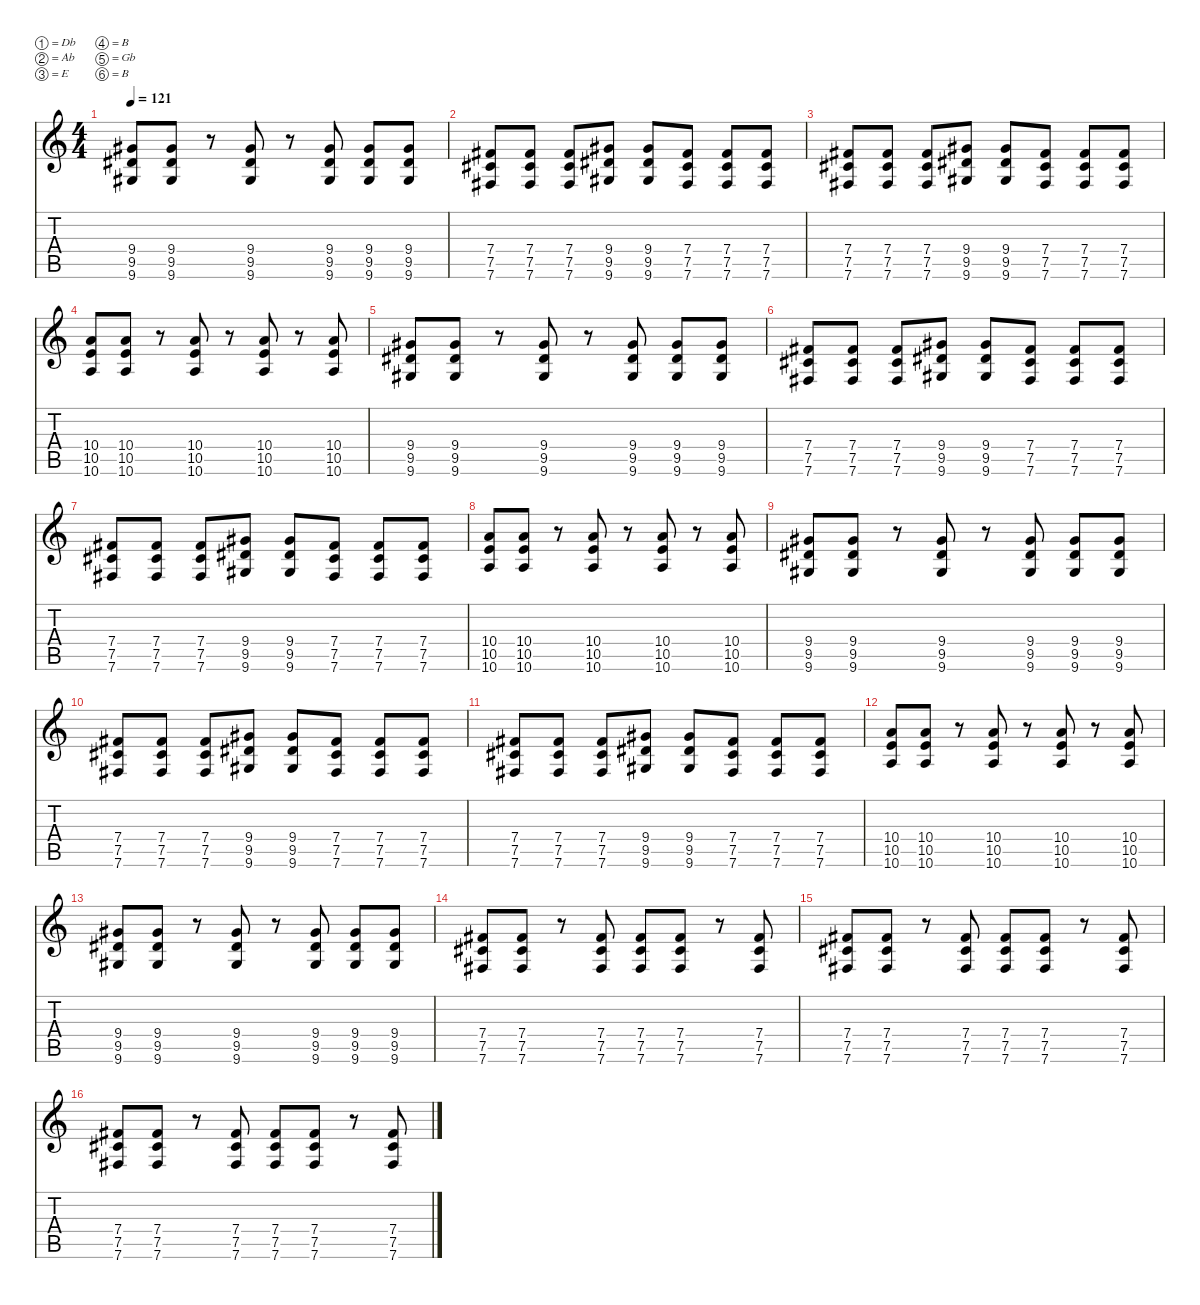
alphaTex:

\defaultSystemsLayout 4
\hideDynamics
\bracketExtendMode nobrackets
\singleTrackTrackNamePolicy hidden
\multiTrackTrackNamePolicy hidden
\firstSystemTrackNameMode fullname
\firstSystemTrackNameOrientation horizontal
\otherSystemsTrackNameOrientation horizontal
\track ("Guitar II [Mike Gallagher]" "dist.guit.") {instrument distortionguitar}
\staff {score tabs}
\tuning (Db4 Ab3 E3 B2 Gb2 B1)
\ts (4 4)
\tempo 121
\clef g2
\ks c
(9.4{acc #} 9.5{acc #} 9.6{acc #}).8{dy f beam Up} (9.4{acc #} 9.5{acc #} 9.6{acc #}).8{beam Up} r.8{beam Up} (9.4{acc #} 9.5{acc #} 9.6{acc #}).8{beam Up} r.8{beam Up} (9.4{acc #} 9.5{acc #} 9.6{acc #}).8{beam Up} (9.4{acc #} 9.5{acc #} 9.6{acc #}).8{beam Up} (9.4{acc #} 9.5{acc #} 9.6{acc #}).8{beam Up} |
(7.4{acc #} 7.5{acc #} 7.6{acc #}).8{beam Up} (7.4{acc #} 7.5{acc #} 7.6{acc #}).8{beam Up} (7.4{acc #} 7.5{acc #} 7.6{acc #}).8{beam Up} (9.4{acc #} 9.5{acc #} 9.6{acc #}).8{beam Up} (9.4{acc #} 9.5{acc #} 9.6{acc #}).8{beam Up} (7.4{acc #} 7.5{acc #} 7.6{acc #}).8{beam Up} (7.4{acc #} 7.5{acc #} 7.6{acc #}).8{beam Up} (7.4{acc #} 7.5{acc #} 7.6{acc #}).8{beam Up} |
(7.4{acc #} 7.5{acc #} 7.6{acc #}).8{beam Up} (7.4{acc #} 7.5{acc #} 7.6{acc #}).8{beam Up} (7.4{acc #} 7.5{acc #} 7.6{acc #}).8{beam Up} (9.4{acc #} 9.5{acc #} 9.6{acc #}).8{beam Up} (9.4{acc #} 9.5{acc #} 9.6{acc #}).8{beam Up} (7.4{acc #} 7.5{acc #} 7.6{acc #}).8{beam Up} (7.4{acc #} 7.5{acc #} 7.6{acc #}).8{beam Up} (7.4{acc #} 7.5{acc #} 7.6{acc #}).8{beam Up} |
(10.4 10.5 10.6).8{beam Up} (10.4 10.5 10.6).8{beam Up} r.8{beam Up} (10.4 10.5 10.6).8{beam Up} r.8{beam Up} (10.4 10.5 10.6).8{beam Up} r.8{beam Up} (10.4 10.5 10.6).8{beam Up} |
(9.4{acc #} 9.5{acc #} 9.6{acc #}).8{beam Up} (9.4{acc #} 9.5{acc #} 9.6{acc #}).8{beam Up} r.8{beam Up} (9.4{acc #} 9.5{acc #} 9.6{acc #}).8{beam Up} r.8{beam Up} (9.4{acc #} 9.5{acc #} 9.6{acc #}).8{beam Up} (9.4{acc #} 9.5{acc #} 9.6{acc #}).8{beam Up} (9.4{acc #} 9.5{acc #} 9.6{acc #}).8{beam Up} |
(7.4{acc #} 7.5{acc #} 7.6{acc #}).8{beam Up} (7.4{acc #} 7.5{acc #} 7.6{acc #}).8{beam Up} (7.4{acc #} 7.5{acc #} 7.6{acc #}).8{beam Up} (9.4{acc #} 9.5{acc #} 9.6{acc #}).8{beam Up} (9.4{acc #} 9.5{acc #} 9.6{acc #}).8{beam Up} (7.4{acc #} 7.5{acc #} 7.6{acc #}).8{beam Up} (7.4{acc #} 7.5{acc #} 7.6{acc #}).8{beam Up} (7.4{acc #} 7.5{acc #} 7.6{acc #}).8{beam Up} |
(7.4{acc #} 7.5{acc #} 7.6{acc #}).8{beam Up} (7.4{acc #} 7.5{acc #} 7.6{acc #}).8{beam Up} (7.4{acc #} 7.5{acc #} 7.6{acc #}).8{beam Up} (9.4{acc #} 9.5{acc #} 9.6{acc #}).8{beam Up} (9.4{acc #} 9.5{acc #} 9.6{acc #}).8{beam Up} (7.4{acc #} 7.5{acc #} 7.6{acc #}).8{beam Up} (7.4{acc #} 7.5{acc #} 7.6{acc #}).8{beam Up} (7.4{acc #} 7.5{acc #} 7.6{acc #}).8{beam Up} |
(10.4 10.5 10.6).8{beam Up} (10.4 10.5 10.6).8{beam Up} r.8{beam Up} (10.4 10.5 10.6).8{beam Up} r.8{beam Up} (10.4 10.5 10.6).8{beam Up} r.8{beam Up} (10.4 10.5 10.6).8{beam Up} |
(9.4{acc #} 9.5{acc #} 9.6{acc #}).8{beam Up} (9.4{acc #} 9.5{acc #} 9.6{acc #}).8{beam Up} r.8{beam Up} (9.4{acc #} 9.5{acc #} 9.6{acc #}).8{beam Up} r.8{beam Up} (9.4{acc #} 9.5{acc #} 9.6{acc #}).8{beam Up} (9.4{acc #} 9.5{acc #} 9.6{acc #}).8{beam Up} (9.4{acc #} 9.5{acc #} 9.6{acc #}).8{beam Up} |
(7.4{acc #} 7.5{acc #} 7.6{acc #}).8{beam Up} (7.4{acc #} 7.5{acc #} 7.6{acc #}).8{beam Up} (7.4{acc #} 7.5{acc #} 7.6{acc #}).8{beam Up} (9.4{acc #} 9.5{acc #} 9.6{acc #}).8{beam Up} (9.4{acc #} 9.5{acc #} 9.6{acc #}).8{beam Up} (7.4{acc #} 7.5{acc #} 7.6{acc #}).8{beam Up} (7.4{acc #} 7.5{acc #} 7.6{acc #}).8{beam Up} (7.4{acc #} 7.5{acc #} 7.6{acc #}).8{beam Up} |
(7.4{acc #} 7.5{acc #} 7.6{acc #}).8{beam Up} (7.4{acc #} 7.5{acc #} 7.6{acc #}).8{beam Up} (7.4{acc #} 7.5{acc #} 7.6{acc #}).8{beam Up} (9.4{acc #} 9.5{acc #} 9.6{acc #}).8{beam Up} (9.4{acc #} 9.5{acc #} 9.6{acc #}).8{beam Up} (7.4{acc #} 7.5{acc #} 7.6{acc #}).8{beam Up} (7.4{acc #} 7.5{acc #} 7.6{acc #}).8{beam Up} (7.4{acc #} 7.5{acc #} 7.6{acc #}).8{beam Up} |
(10.4 10.5 10.6).8{beam Up} (10.4 10.5 10.6).8{beam Up} r.8{beam Up} (10.4 10.5 10.6).8{beam Up} r.8{beam Up} (10.4 10.5 10.6).8{beam Up} r.8{beam Up} (10.4 10.5 10.6).8{beam Up} |
(9.4{acc #} 9.5{acc #} 9.6{acc #}).8{beam Up} (9.4{acc #} 9.5{acc #} 9.6{acc #}).8{beam Up} r.8{beam Up} (9.4{acc #} 9.5{acc #} 9.6{acc #}).8{beam Up} r.8{beam Up} (9.4{acc #} 9.5{acc #} 9.6{acc #}).8{beam Up} (9.4{acc #} 9.5{acc #} 9.6{acc #}).8{beam Up} (9.4{acc #} 9.5{acc #} 9.6{acc #}).8{beam Up} |
(7.4{acc #} 7.5{acc #} 7.6{acc #}).8{beam Up} (7.4{acc #} 7.5{acc #} 7.6{acc #}).8{beam Up} r.8{beam Up} (7.4{acc #} 7.5{acc #} 7.6{acc #}).8{beam Up} (7.4{acc #} 7.5{acc #} 7.6{acc #}).8{beam Up} (7.4{acc #} 7.5{acc #} 7.6{acc #}).8{beam Up} r.8{beam Up} (7.4{acc #} 7.5{acc #} 7.6{acc #}).8{beam Up} |
(7.4{acc #} 7.5{acc #} 7.6{acc #}).8{beam Up} (7.4{acc #} 7.5{acc #} 7.6{acc #}).8{beam Up} r.8{beam Up} (7.4{acc #} 7.5{acc #} 7.6{acc #}).8{beam Up} (7.4{acc #} 7.5{acc #} 7.6{acc #}).8{beam Up} (7.4{acc #} 7.5{acc #} 7.6{acc #}).8{beam Up} r.8{beam Up} (7.4{acc #} 7.5{acc #} 7.6{acc #}).8{beam Up} |
(7.4{acc #} 7.5{acc #} 7.6{acc #}).8{beam Up} (7.4{acc #} 7.5{acc #} 7.6{acc #}).8{beam Up} r.8{beam Up} (7.4{acc #} 7.5{acc #} 7.6{acc #}).8{beam Up} (7.4{acc #} 7.5{acc #} 7.6{acc #}).8{beam Up} (7.4{acc #} 7.5{acc #} 7.6{acc #}).8{beam Up} r.8{beam Up} (7.4{acc #} 7.5{acc #} 7.6{acc #}).8{beam Up}
